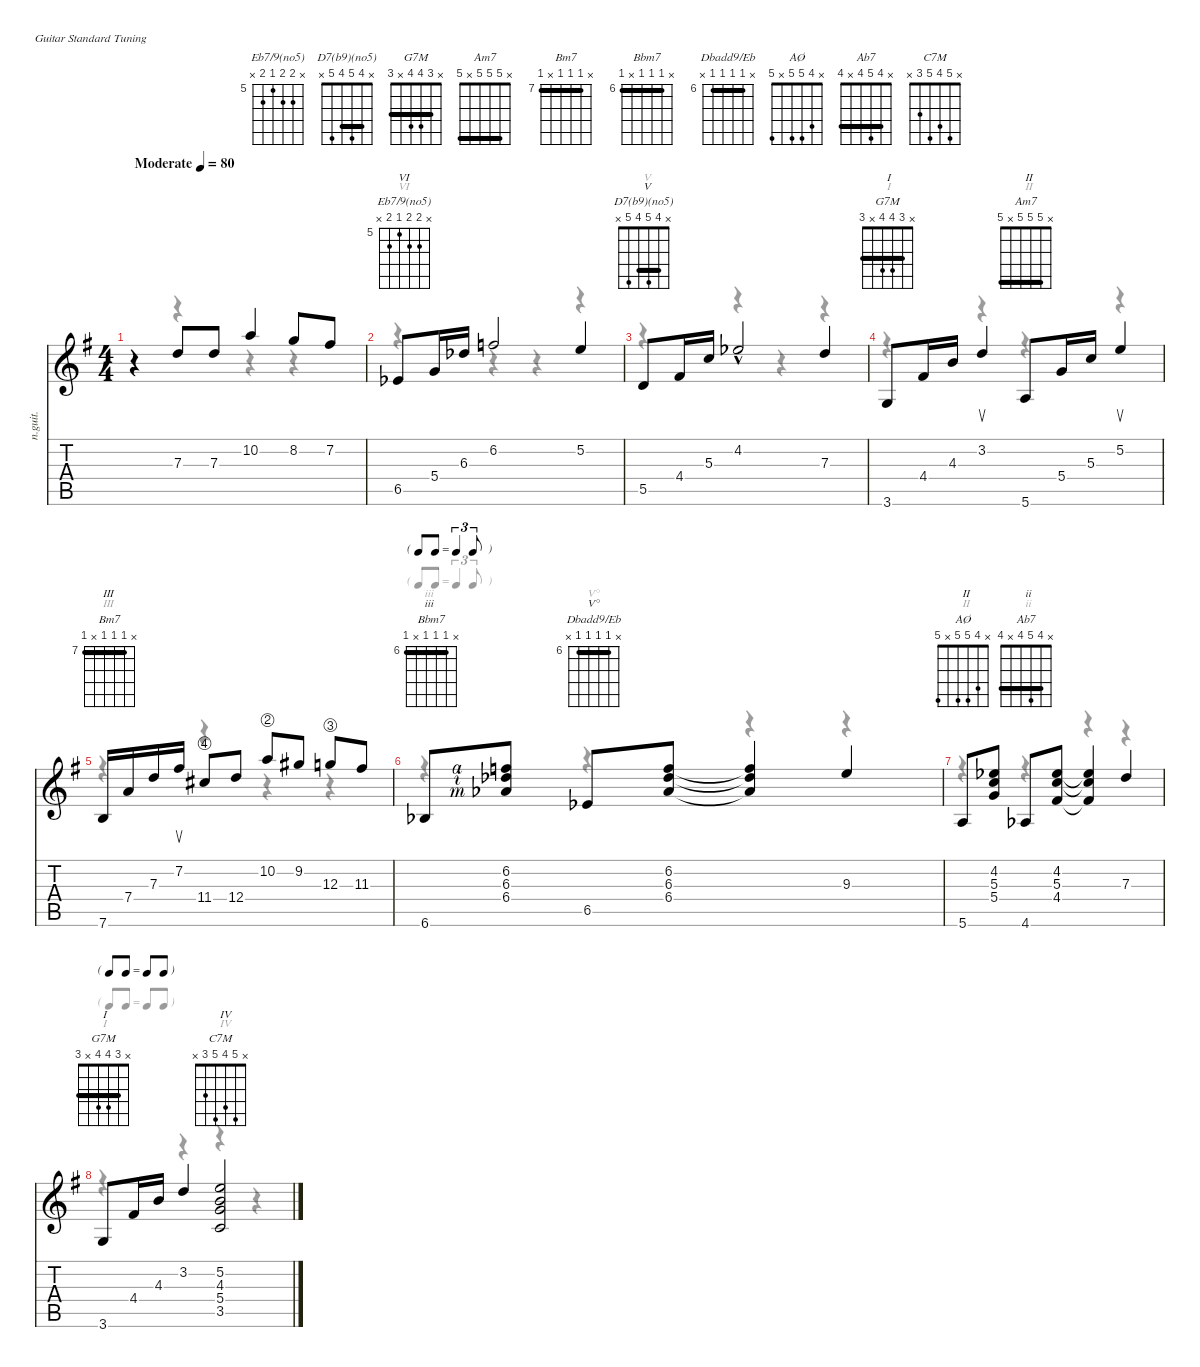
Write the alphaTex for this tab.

\defaultSystemsLayout 4
\hideDynamics
\bracketExtendMode nobrackets
\otherSystemsTrackNameOrientation horizontal
\chordDiagramsInScore
\track ("Piste 1" "n.guit.") {instrument acousticguitarnylon}
\staff {score tabs}
\tuning (E4 B3 G3 D3 A2 E2)
\chord ("Eb7/9(no5)" x 6 6 5 6 x) {firstfret 5}
\chord ("D7(b9)(no5)" x 4 5 4 5 x) {barre 4}
\chord ("G7M" x 3 4 4 x 3) {barre 3}
\chord ("Am7" x 5 5 5 x 5) {barre (5 5 5)}
\chord ("Bm7" x 7 7 7 x 7) {firstfret 7 barre (7 7 7)}
\chord ("Bbm7" x 6 6 6 x 6) {firstfret 6 barre (6 6 6)}
\chord ("Dbadd9/Eb" x 6 6 6 6 x) {firstfret 6 barre (6 6 6)}
\chord ("AØ" x 4 5 5 x 5)
\chord ("Ab7" x 4 5 4 x 4) {barre (4 4)}
\chord ("C7M" x 5 4 5 3 x)
\voice
\ts (4 4)
\beaming (8 2 2 2 2)
\tempo (80 "Moderate")
\clef g2
\ks g
r.4{dy f instrument acousticguitarnylon beam Up} 7.3{acc forcenatural}.8{beam Up} 7.3{acc forcenatural}.8{beam Up} 10.2{acc forcenatural}.4{beam Up} 8.2{acc forcenatural}.8{beam Up} 7.2{acc #}.8{beam Up} |
6.5{acc b}.8{ch "Eb7/9(no5)" txt "VI" beam Up} 5.4{acc forcenatural}.16{beam Up} 6.3{acc b}.16{beam Up} 6.2{acc forcenatural}.2{beam Up} 5.2{acc forcenatural}.4{beam Up} |
5.5{acc forcenatural}.8{ch "D7(b9)(no5)" txt "V" beam Up} 4.4{acc #}.16{beam Up} 5.3{acc forcenatural}.16{beam Up} 4.2{hac acc b}.2{beam Up} 7.3{acc forcenatural}.4{beam Up} |
\scale
1.09965 3.6{acc forcenatural}.8{ch "G7M" txt "I" beam Up} 4.4{acc #}.16{beam Up} 4.3{acc forcenatural}.16{beam Up} 3.2{acc forcenatural}.4{su beam Up} 5.6{acc forcenatural}.8{ch "Am7" txt "II" beam Up} 5.4{acc forcenatural}.16{beam Up} 5.3{acc forcenatural}.16{beam Up} 5.2{acc forcenatural}.4{su beam Up} |
\scale
1.08256 7.6{acc forcenatural}.16{ch "Bm7" txt "III" beam Up} 7.4{acc forcenatural}.16{beam Up} 7.3{acc forcenatural}.16{beam Up} 7.2{acc #}.16{su beam Up} 11.4{string acc #}.8{beam Up} 12.4{acc forcenatural}.8{beam Up} 10.2{string acc forcenatural}.8{beam Up} 9.2{acc #}.8{beam Up} 12.3{string acc forcenatural}.8{beam Up} 11.3{acc #}.8{beam Up} |
\tf triplet8th
\scale
0.817796 6.6{acc b}.8{ch "Bbm7" txt "iii" beam Up} (6.2{rf 4 acc forcenatural} 6.3{rf 2 acc b} 6.4{rf 3 acc b}).8{beam Up} 6.5{acc b}.8{ch "Dbadd9/Eb" txt "V°" beam Up} (6.2{acc forcenatural} 6.3{acc b} 6.4{acc b}).8{beam Up} (6.2{t acc forcenatural} 6.3{t acc b} 6.4{t acc b}).4{beam Up} 9.3{acc forcenatural}.4{beam Up} |
5.6{acc forcenatural}.8{ch "AØ" txt "II" beam Up} (4.2{acc b} 5.3{acc forcenatural} 5.4{acc forcenatural}).8{beam Up} 4.6{acc b}.8{ch "Ab7" txt "ii" beam Up} (4.2{acc b} 5.3{acc forcenatural} 4.4{acc #}).8{beam Up} (4.2{t acc b} 5.3{t acc forcenatural} 4.4{t acc #}).4{beam Up} 7.3{acc forcenatural}.4{beam Up} |
\tf none
3.6{acc forcenatural}.8{ch "G7M" txt "I" beam Up} 4.4{acc #}.16{beam Up} 4.3{acc forcenatural}.16{beam Up} 3.2{acc forcenatural}.4{beam Up} (5.2{acc forcenatural} 4.3{acc forcenatural} 5.4{acc forcenatural} 3.5{acc forcenatural}).2{ch "C7M" txt "IV" beam Up}
\voice
\clef g2
\ottava regular
\simile none
\ks g
r.4{dy mf beam Down} r.4{beam Down} r.4{beam Down} r.4{beam Down} |
r.4{txt "VI" beam Down} r.4{beam Down} r.4{beam Down} r.4{beam Down} |
r.4{txt "V" beam Down} r.4{beam Down} r.4{beam Down} r.4{beam Down} |
\scale
1.09965 r.4{txt "I" beam Down} r.4{beam Down} r.4{txt "II" beam Down} r.4{beam Down} |
\scale
1.08256 r.4{txt "III" beam Down} r.4{beam Down} r.4{beam Down} r.4{beam Down} |
\scale
0.817796 r.4{txt "iii" beam Down} r.4{txt "V°" beam Down} r.4{beam Down} r.4{beam Down} |
r.4{txt "II" beam Down} r.4{txt "ii" beam Down} r.4{beam Down} r.4{beam Down} |
r.4{txt "I" beam Down} r.4{beam Down} r.4{txt "IV" beam Down} r.4{beam Down}
